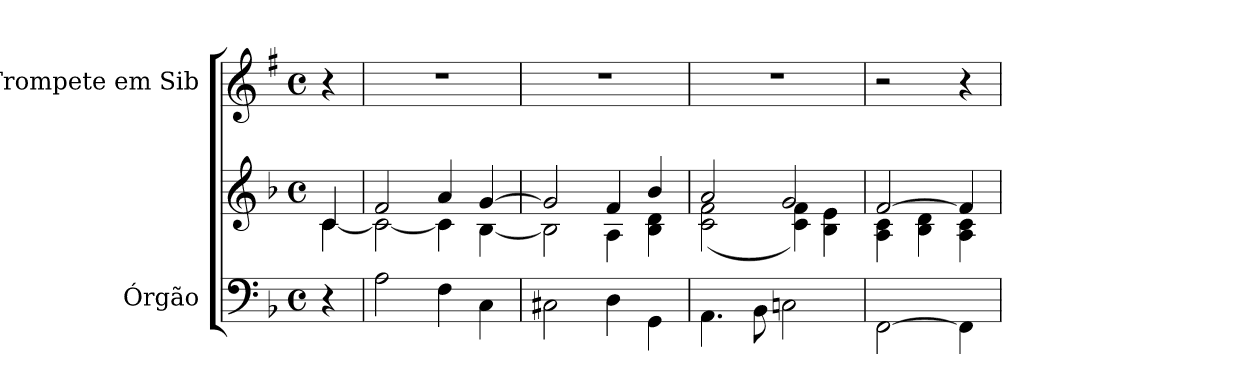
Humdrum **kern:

**kern	**kern	**kern
*part2	*part2	*part1
*staff3	*staff2	*staff1
*I"Órgão	*	*I"Trompete em Sib
*I'Órg.	*	*I'Tpte.
!!LO:PB:g=z
*clefF4	*clefG2	*clefG2
*	*	*ITrd1c2
*k[b-]	*k[b-]	*k[b-]
*F:	*F:	*F:
*M4/4	*M4/4	*M4/4
*met(c)	*met(c)	*met(c)
*MM76	*MM76	*MM76
=1	=1	=1
*	*^	*
4r	4ci/	[<4ci\	4r
=2	=2	=2	=2
2Ai\	2fi/	2ci\_<	1r
4Fi\	4ai/	4ci\]	.
4Ci\	[>4gi/	[<4B-i\	.
=3	=3	=3	=3
2C#Xi\	2gi/]	2B-i\]	1r
4Di\	4fi/	4Ai\	.
4GGi\	4b-i/	4B-i\ 4di	.
=4	=4	=4	=4
4.AAi\	2ai/	(2ci\ 2fi	1r
8BB-i\	.	.	.
2Cni\	2gi/	4ci\ 4fi)	.
.	.	4B-i\ 4ei	.
=5	=5	=5	=5
[>2FFi\	[>2fi/	4Ai\ 4ci	2r
.	.	4B-i\ 4di	.
4FFi\]	4fi/]	4Ai\ 4ci	4r
*	*v	*v	*
=	=	=
*-	*-	*-
